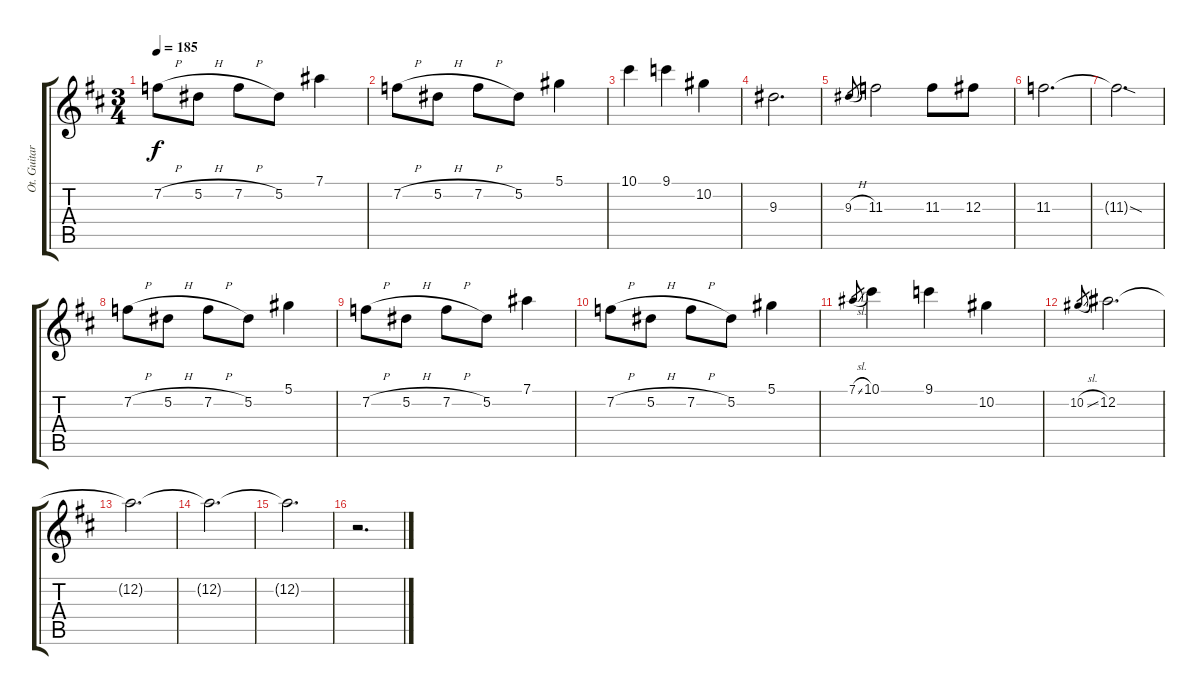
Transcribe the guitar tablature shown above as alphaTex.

\track ("Ot. Guitar 1" "Ot. Guitar") {instrument overdrivenguitar}
\staff {score tabs}
\tuning (Eb4 Bb3 Gb3 Db3 Ab2 Eb2) {hide}
\ts (3 4)
\tempo 185
\clef g2
\ks d
7.2{h}.8{dy f} 5.2{h}.8 7.2{h}.8 5.2.8 7.1.4 |
7.2{h}.8 5.2{h}.8 7.2{h}.8 5.2.8 5.1.4 |
10.1.4 9.1.4 10.2.4 |
9.3.2{d} |
9.3{h}.8{gr} 11.3.2 11.3.8 12.3.8 |
11.3.2{d} |
11.3{sod t}.2{d} |
7.2{h}.8 5.2{h}.8 7.2{h}.8 5.2.8 5.1.4 |
7.2{h}.8 5.2{h}.8 7.2{h}.8 5.2.8 7.1.4 |
7.2{h}.8 5.2{h}.8 7.2{h}.8 5.2.8 5.1.4 |
7.1{sl}.8{gr} 10.1.4 9.1.4 10.2.4 |
10.2{sl}.8{gr} 12.2.2{d} |
12.2{t}.2{d} |
12.2{t}.2{d} |
12.2{t}.2{d} |
r.2{d}
